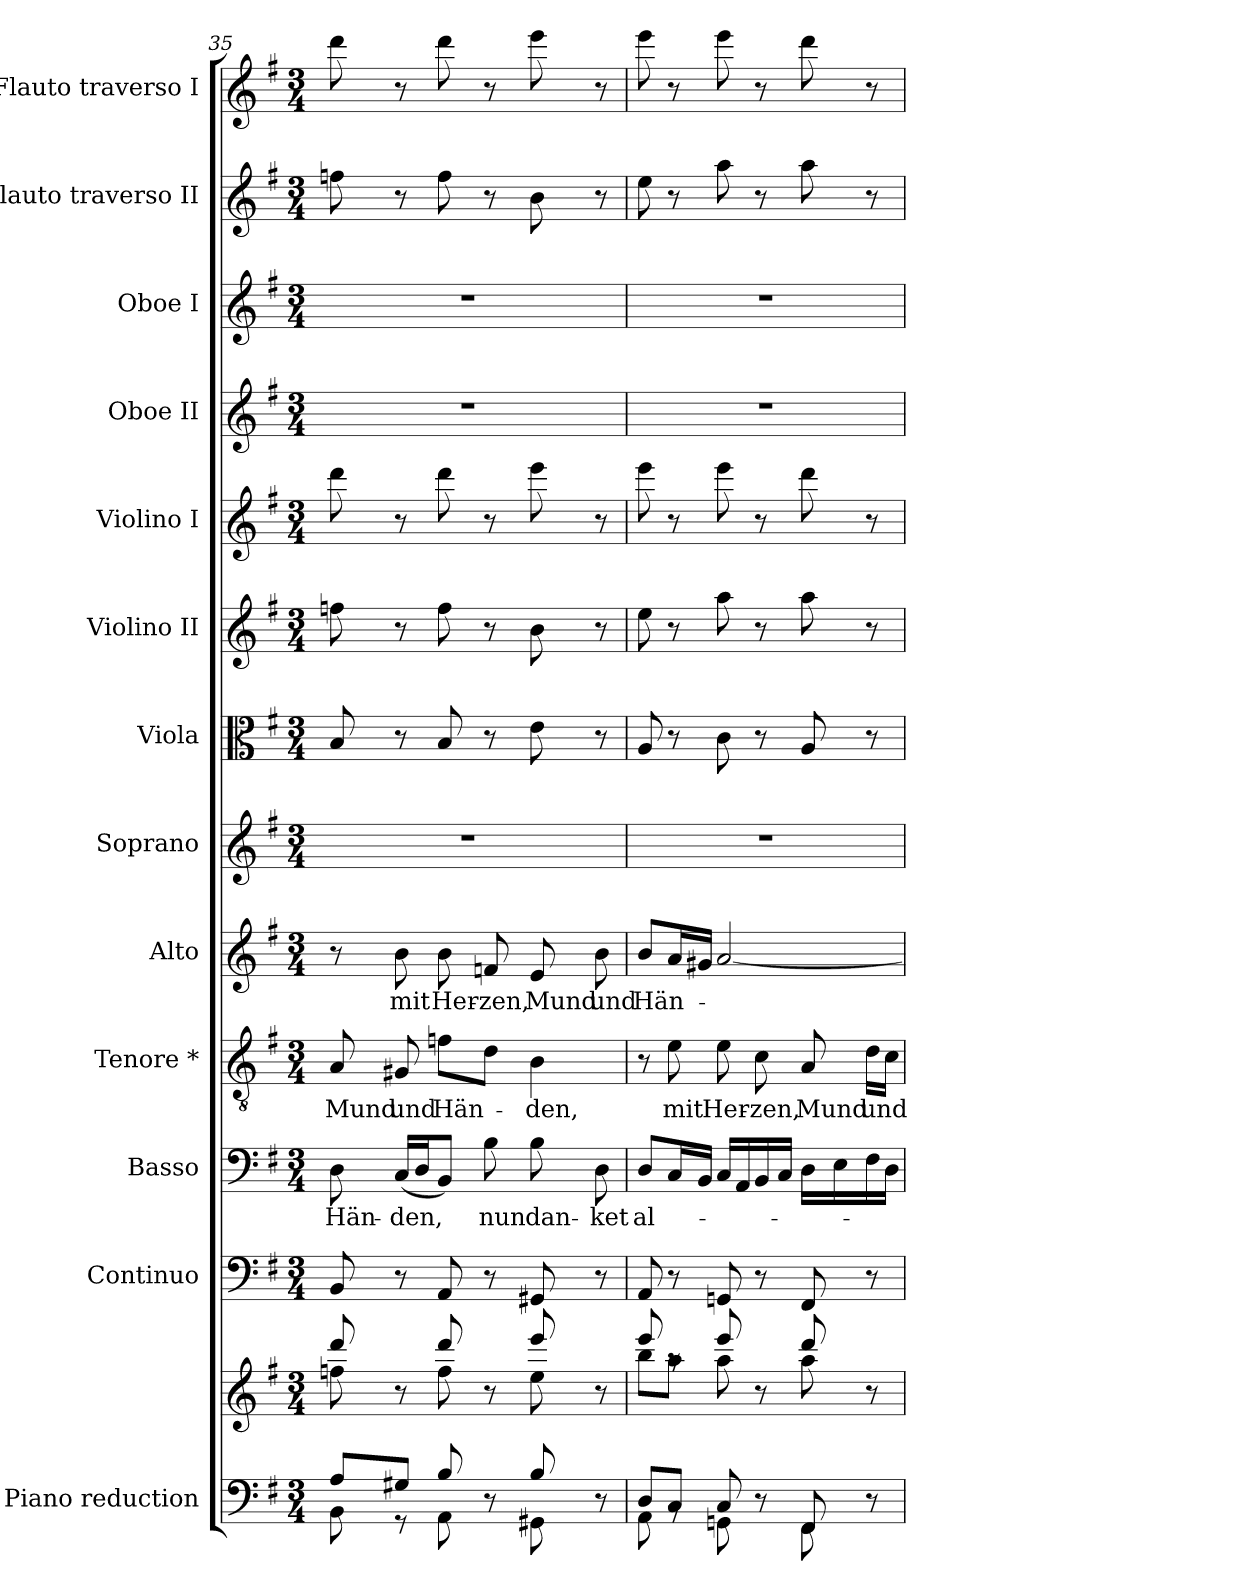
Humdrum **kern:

**kern	**kern	**kern	**kern	**text	**kern	**text	**kern	**text	**kern	**kern	**kern	**kern	**kern	**kern	**kern	**kern
*part13	*part13	*part12	*part11	*part11	*part10	*part10	*part9	*part9	*part8	*part7	*part6	*part5	*part4	*part3	*part2	*part1
*staff14	*staff13	*staff12	*staff11	*staff11	*staff10	*staff10	*staff9	*staff9	*staff8	*staff7	*staff6	*staff5	*staff4	*staff3	*staff2	*staff1
*I"Piano reduction	*	*I"Continuo	*I"Basso	*	*I"Tenore *	*	*I"Alto	*	*I"Soprano	*I"Viola	*I"Violino II	*I"Violino I	*I"Oboe II	*I"Oboe I	*I"Flauto traverso II	*I"Flauto traverso I
*I'Pno	*	*	*	*	*	*	*	*	*	*I'Vla	*I'Vln	*I'Vln	*I'Ob	*I'Ob	*	*
!!LO:PB:g=z
*clefF4	*clefG2	*clefF4	*clefF4	*	*clefGv2	*	*clefG2	*	*clefG2	*clefC3	*clefG2	*clefG2	*clefG2	*clefG2	*clefG2	*clefG2
*k[f#]	*k[f#]	*k[f#]	*k[f#]	*	*k[f#]	*	*k[f#]	*	*k[f#]	*k[f#]	*k[f#]	*k[f#]	*k[f#]	*k[f#]	*k[f#]	*k[f#]
*M3/4	*M3/4	*M3/4	*M3/4	*	*M3/4	*	*M3/4	*	*M3/4	*M3/4	*M3/4	*M3/4	*M3/4	*M3/4	*M3/4	*M3/4
=35	=35	=35	=35	=35	=35	=35	=35	=35	=35	=35	=35	=35	=35	=35	=35	=35
*^	*^	*	*	*	*	*	*	*	*	*	*	*	*	*	*	*
!	!	!	!	!	!	!LO:LY:b	!	!LO:LY:b	!	!	!	!	!	!	!	!	!	!
8A/L	8BB\	8ddd/	8ffn\	8BB/	8D\	Hän-	8A/	Mund	8r	.	2.r	8B/	8ffn\	8ddd\	2.r	2.r	8ffn\	8ddd\
!	!	!	!	!	!	!LO:LY:b	!	!LO:LY:b	!	!LO:LY:b	!	!	!	!	!	!	!	!
8G#X/J	8r	8r	8ryy	8r	(<16C/LL	-den,	8G#X/	und	8b\	mit	.	8r	8r	8r	.	.	8r	8r
.	.	.	.	.	16D/J	.	.	.	.	.	.	.	.	.	.	.	.	.
!	!	!	!	!	!	!	!	!LO:LY:b	!	!LO:LY:b	!	!	!	!	!	!	!	!
8B/	8AA\	8ddd/	8ff\	8AA/	8BB/J)	.	8fn\L	Hän-	8b\	Her-	.	8B/	8ff\	8ddd\	.	.	8ff\	8ddd\
!	!	!	!	!	!	!LO:LY:b	!	!	!	!LO:LY:b	!	!	!	!	!	!	!	!
8r	8ryy	8r	8ryy	8r	8B\	nun	8d\J	.	8fn/	-zen,	.	8r	8r	8r	.	.	8r	8r
!	!	!	!	!	!	!LO:LY:b	!	!LO:LY:b	!	!LO:LY:b	!	!	!	!	!	!	!	!
8B/	8GG#X\	8eee/	8ee\	8GG#X/	8B\	dan-	4B\	-den,	8e/	Mund	.	8e\	8b\	8eee\	.	.	8b\	8eee\
!	!	!	!	!	!	!LO:LY:b	!	!	!	!LO:LY:b	!	!	!	!	!	!	!	!
8r	8ryy	8r	8ryy	8r	8D\	-ket	.	.	8b\	und	.	8r	8r	8r	.	.	8r	8r
=36	=36	=36	=36	=36	=36	=36	=36	=36	=36	=36	=36	=36	=36	=36	=36	=36	=36	=36
!	!	!	!	!	!	!LO:LY:b	!	!	!	!LO:LY:b	!	!	!	!	!	!	!	!
8D/L	8AA\	8eee/	8bb\L	8AA/	8D/L	al-	8r	.	8b/L	Hän-	2.r	8A/	8ee\	8eee\	2.r	2.r	8ee\	8eee\
!	!	!	!	!	!	!	!	!LO:LY:b	!	!	!	!	!	!	!	!	!	!
8C/J	8rBB	8raa	8aa\J	8r	16C/L	.	8e\	mit	16a/L	.	.	8r	8r	8r	.	.	8r	8r
.	.	.	.	.	16BB/JJ	.	.	.	16g#X/JJ	.	.	.	.	.	.	.	.	.
!	!	!	!	!	!	!	!	!LO:LY:b	!	!	!	!	!	!	!	!	!	!
8C/	8GGn\	8eee/	8aa\	8GGn/	16C/LL	.	8e\	Her-	[2a/	.	.	8c\	8aa\	8eee\	.	.	8aa\	8eee\
.	.	.	.	.	16AA/	.	.	.	.	.	.	.	.	.	.	.	.	.
!	!	!	!	!	!	!	!	!LO:LY:b	!	!	!	!	!	!	!	!	!	!
8r	8ryy	8r	8ryy	8r	16BB/	.	8c\	-zen,	.	.	.	8r	8r	8r	.	.	8r	8r
.	.	.	.	.	16C/JJ	.	.	.	.	.	.	.	.	.	.	.	.	.
!	!	!	!	!	!	!	!	!LO:LY:b	!	!	!	!	!	!	!	!	!	!
8FF#/	8FF#\	8ddd/	8aa\	8FF#/	16D\LL	.	8A/	Mund	.	.	.	8A/	8aa\	8ddd\	.	.	8aa\	8ddd\
.	.	.	.	.	16E\	.	.	.	.	.	.	.	.	.	.	.	.	.
!	!	!	!	!	!	!	!	!LO:LY:b	!	!	!	!	!	!	!	!	!	!
8r	8ryy	8r	8ryy	8r	16F#\	.	16d\LL	und	.	.	.	8r	8r	8r	.	.	8r	8r
.	.	.	.	.	16D\JJ	.	16c\JJ	.	.	.	.	.	.	.	.	.	.	.
*v	*v	*	*	*	*	*	*	*	*	*	*	*	*	*	*	*	*	*
*	*v	*v	*	*	*	*	*	*	*	*	*	*	*	*	*	*	*
=	=	=	=	=	=	=	=	=	=	=	=	=	=	=	=	=
*-	*-	*-	*-	*-	*-	*-	*-	*-	*-	*-	*-	*-	*-	*-	*-	*-
